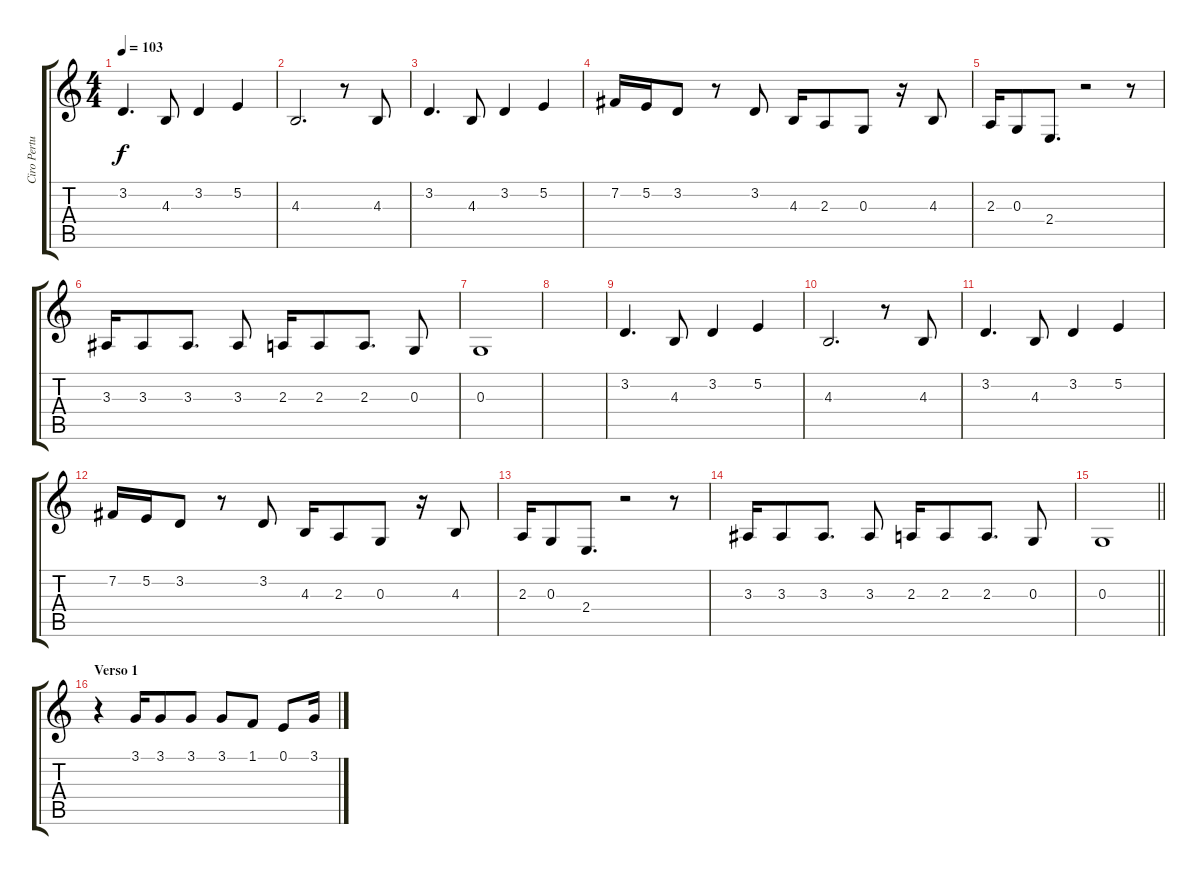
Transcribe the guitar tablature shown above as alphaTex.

\track ("Ciro Pertusi (Voz)" "Ciro Pertu") {instrument clarinet}
\staff {score tabs}
\tuning (E4 B3 G3 D3 A2 E2) {hide}
\ts (4 4)
\tempo 103
\clef g2
\ks c
3.2.4{d dy f instrument clarinet} 4.3.8 3.2.4 5.2.4 |
4.3.2{d} r.8 4.3.8 |
3.2.4{d} 4.3.8 3.2.4 5.2.4 |
7.2.16 5.2.16 3.2.8 r.8 3.2.8 4.3.16 2.3.8 0.3.8 r.16 4.3.8 |
2.3.16 0.3.8 2.4.8{d} r.2 r.8 |
3.3.16 3.3.8 3.3.8{d} 3.3.8 2.3.16 2.3.8 2.3.8{d} 0.3.8 |
0.3.1 |
|
3.2.4{d} 4.3.8 3.2.4 5.2.4 |
4.3.2{d} r.8 4.3.8 |
3.2.4{d} 4.3.8 3.2.4 5.2.4 |
7.2.16 5.2.16 3.2.8 r.8 3.2.8 4.3.16 2.3.8 0.3.8 r.16 4.3.8 |
2.3.16 0.3.8 2.4.8{d} r.2 r.8 |
3.3.16 3.3.8 3.3.8{d} 3.3.8 2.3.16 2.3.8 2.3.8{d} 0.3.8 |
\barLineRight lightlight
0.3.1 |
\section ("" "Verso 1")
r.4 3.1.16 3.1.8 3.1.8 3.1.8 1.1.8 0.1.8 3.1.16
